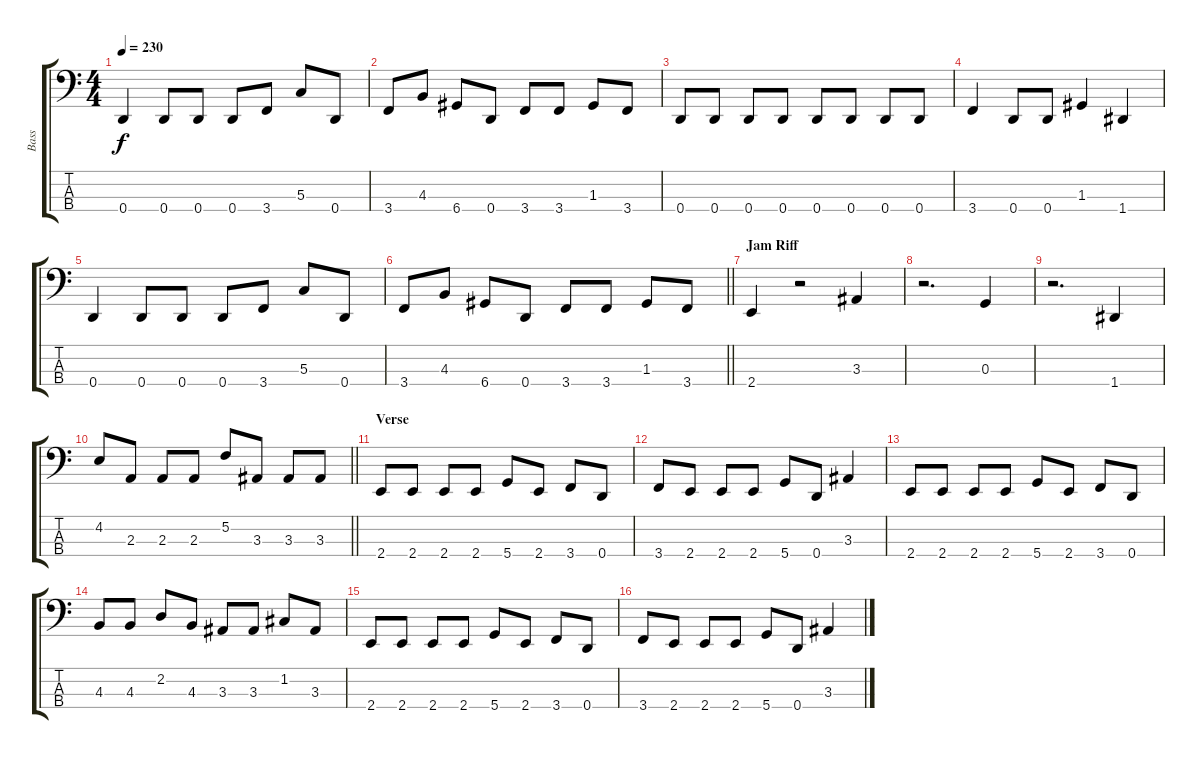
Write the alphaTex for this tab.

\track ("Bass" "Bass") {instrument electricbasspick}
\staff {score tabs}
\tuning (F2 C2 G1 D1) {hide}
\ts (4 4)
\tempo 230
\clef f4
\ks c
0.4.4{dy f} 0.4.8 0.4.8 0.4.8 3.4.8 5.3.8 0.4.8 |
3.4.8 4.3.8 6.4.8 0.4.8 3.4.8 3.4.8 1.3.8 3.4.8 |
0.4.8 0.4.8 0.4.8 0.4.8 0.4.8 0.4.8 0.4.8 0.4.8 |
3.4.4 0.4.8 0.4.8 1.3.4 1.4.4 |
0.4.4 0.4.8 0.4.8 0.4.8 3.4.8 5.3.8 0.4.8 |
\barLineRight lightlight
3.4.8 4.3.8 6.4.8 0.4.8 3.4.8 3.4.8 1.3.8 3.4.8 |
\section ("" "Jam Riff")
2.4.4 r.2 3.3.4 |
r.2{d} 0.3.4 |
r.2{d} 1.4.4 |
\barLineRight lightlight
4.2.8 2.3.8 2.3.8 2.3.8 5.2.8 3.3.8 3.3.8 3.3.8 |
\section ("" "Verse")
2.4.8 2.4.8 2.4.8 2.4.8 5.4.8 2.4.8 3.4.8 0.4.8 |
3.4.8 2.4.8 2.4.8 2.4.8 5.4.8 0.4.8 3.3.4 |
2.4.8 2.4.8 2.4.8 2.4.8 5.4.8 2.4.8 3.4.8 0.4.8 |
4.3.8 4.3.8 2.2.8 4.3.8 3.3.8 3.3.8 1.2.8 3.3.8 |
2.4.8 2.4.8 2.4.8 2.4.8 5.4.8 2.4.8 3.4.8 0.4.8 |
3.4.8 2.4.8 2.4.8 2.4.8 5.4.8 0.4.8 3.3.4
